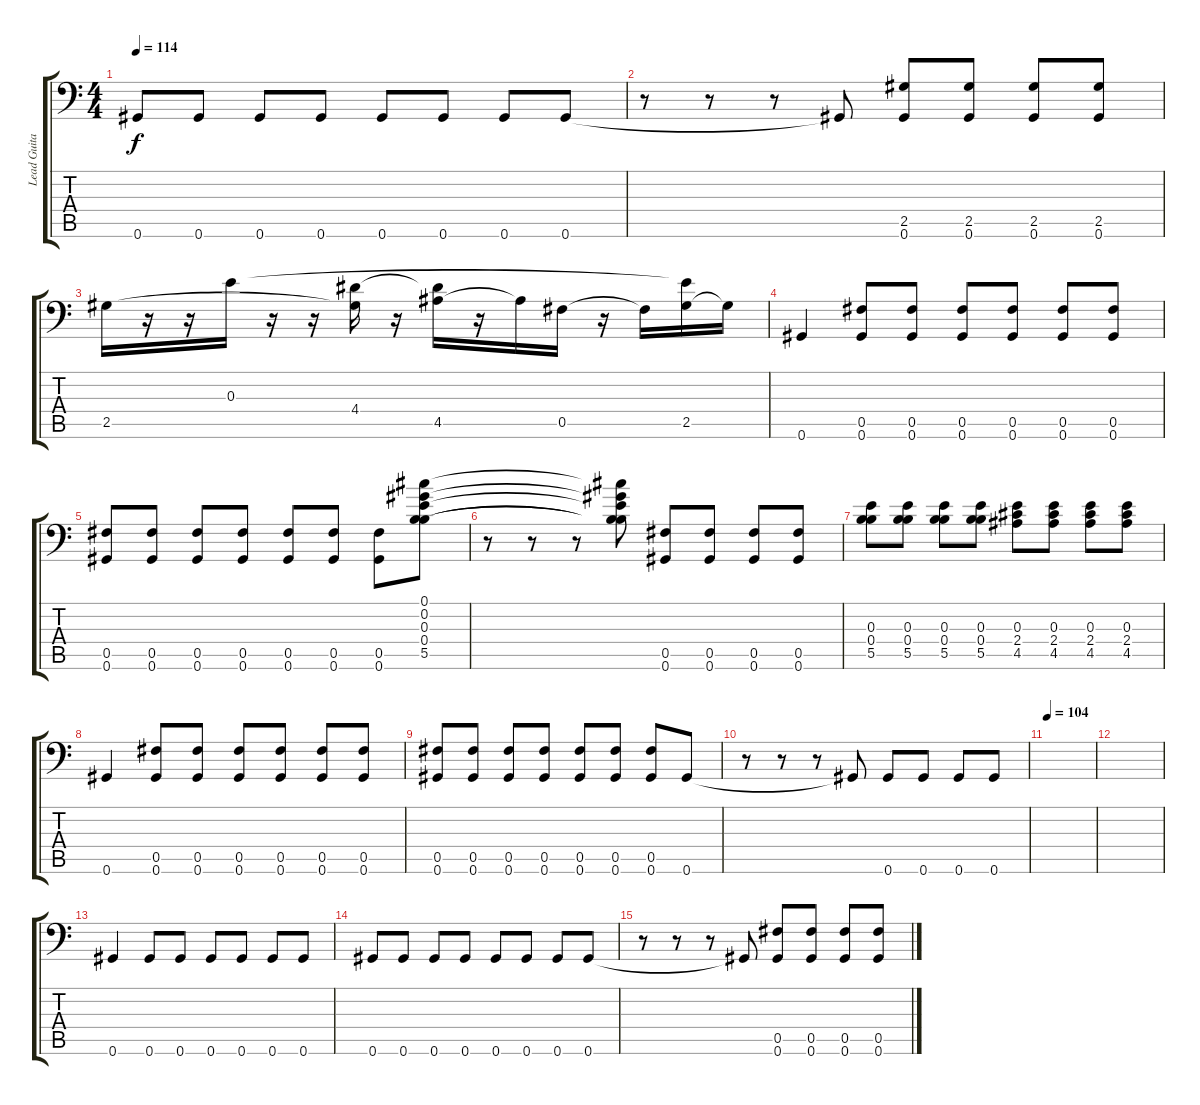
\track ("Lead Guitar" "Lead Guita") {instrument distortionguitar}
\staff {score tabs}
\tuning (Db4 Ab3 E3 B2 Gb2 Ab1) {hide}
\ts (4 4)
\tempo 114
\clef f4
\ks c
0.6.8{dy f} 0.6.8 0.6.8 0.6.8 0.6.8 0.6.8 0.6.8 0.6.8 |
r.8 r.8 r.8 0.6{t}.8 (2.5 0.6).8 (2.5 0.6).8 (2.5 0.6).8 (2.5 0.6).8 |
2.5.16 r.16 r.16 0.3.16 r.16 r.16 (4.4 2.5{t}).16 r.16 (4.4{t} 4.5).16 r.16 4.5{t}.16 0.5.16 r.16 0.5{t}.16 (0.3{t} 2.5).16 2.5{t}.16 |
0.6.4 (0.5 0.6).8 (0.5 0.6).8 (0.5 0.6).8 (0.5 0.6).8 (0.5 0.6).8 (0.5 0.6).8 |
(0.5 0.6).8 (0.5 0.6).8 (0.5 0.6).8 (0.5 0.6).8 (0.5 0.6).8 (0.5 0.6).8 (0.5 0.6).8 (0.1 0.2 0.3 0.4 5.5).8 |
r.8 r.8 r.8 (0.1{t} 0.2{t} 0.3{t} 0.4{t} 5.5{t}).8 (0.5 0.6).8 (0.5 0.6).8 (0.5 0.6).8 (0.5 0.6).8 |
(0.3 0.4 5.5).8 (0.3 0.4 5.5).8 (0.3 0.4 5.5).8 (0.3 0.4 5.5).8 (0.3 2.4 4.5).8 (0.3 2.4 4.5).8 (0.3 2.4 4.5).8 (0.3 2.4 4.5).8 |
0.6.4 (0.5 0.6).8 (0.5 0.6).8 (0.5 0.6).8 (0.5 0.6).8 (0.5 0.6).8 (0.5 0.6).8 |
(0.5 0.6).8 (0.5 0.6).8 (0.5 0.6).8 (0.5 0.6).8 (0.5 0.6).8 (0.5 0.6).8 (0.5 0.6).8 0.6.8 |
r.8 r.8 r.8 0.6{t}.8 0.6.8 0.6.8 0.6.8 0.6.8 |
\tempo 104
|
|
0.6.4 0.6.8 0.6.8 0.6.8 0.6.8 0.6.8 0.6.8 |
0.6.8 0.6.8 0.6.8 0.6.8 0.6.8 0.6.8 0.6.8 0.6.8 |
r.8 r.8 r.8 0.6{t}.8 (0.5 0.6).8 (0.5 0.6).8 (0.5 0.6).8 (0.5 0.6).8
